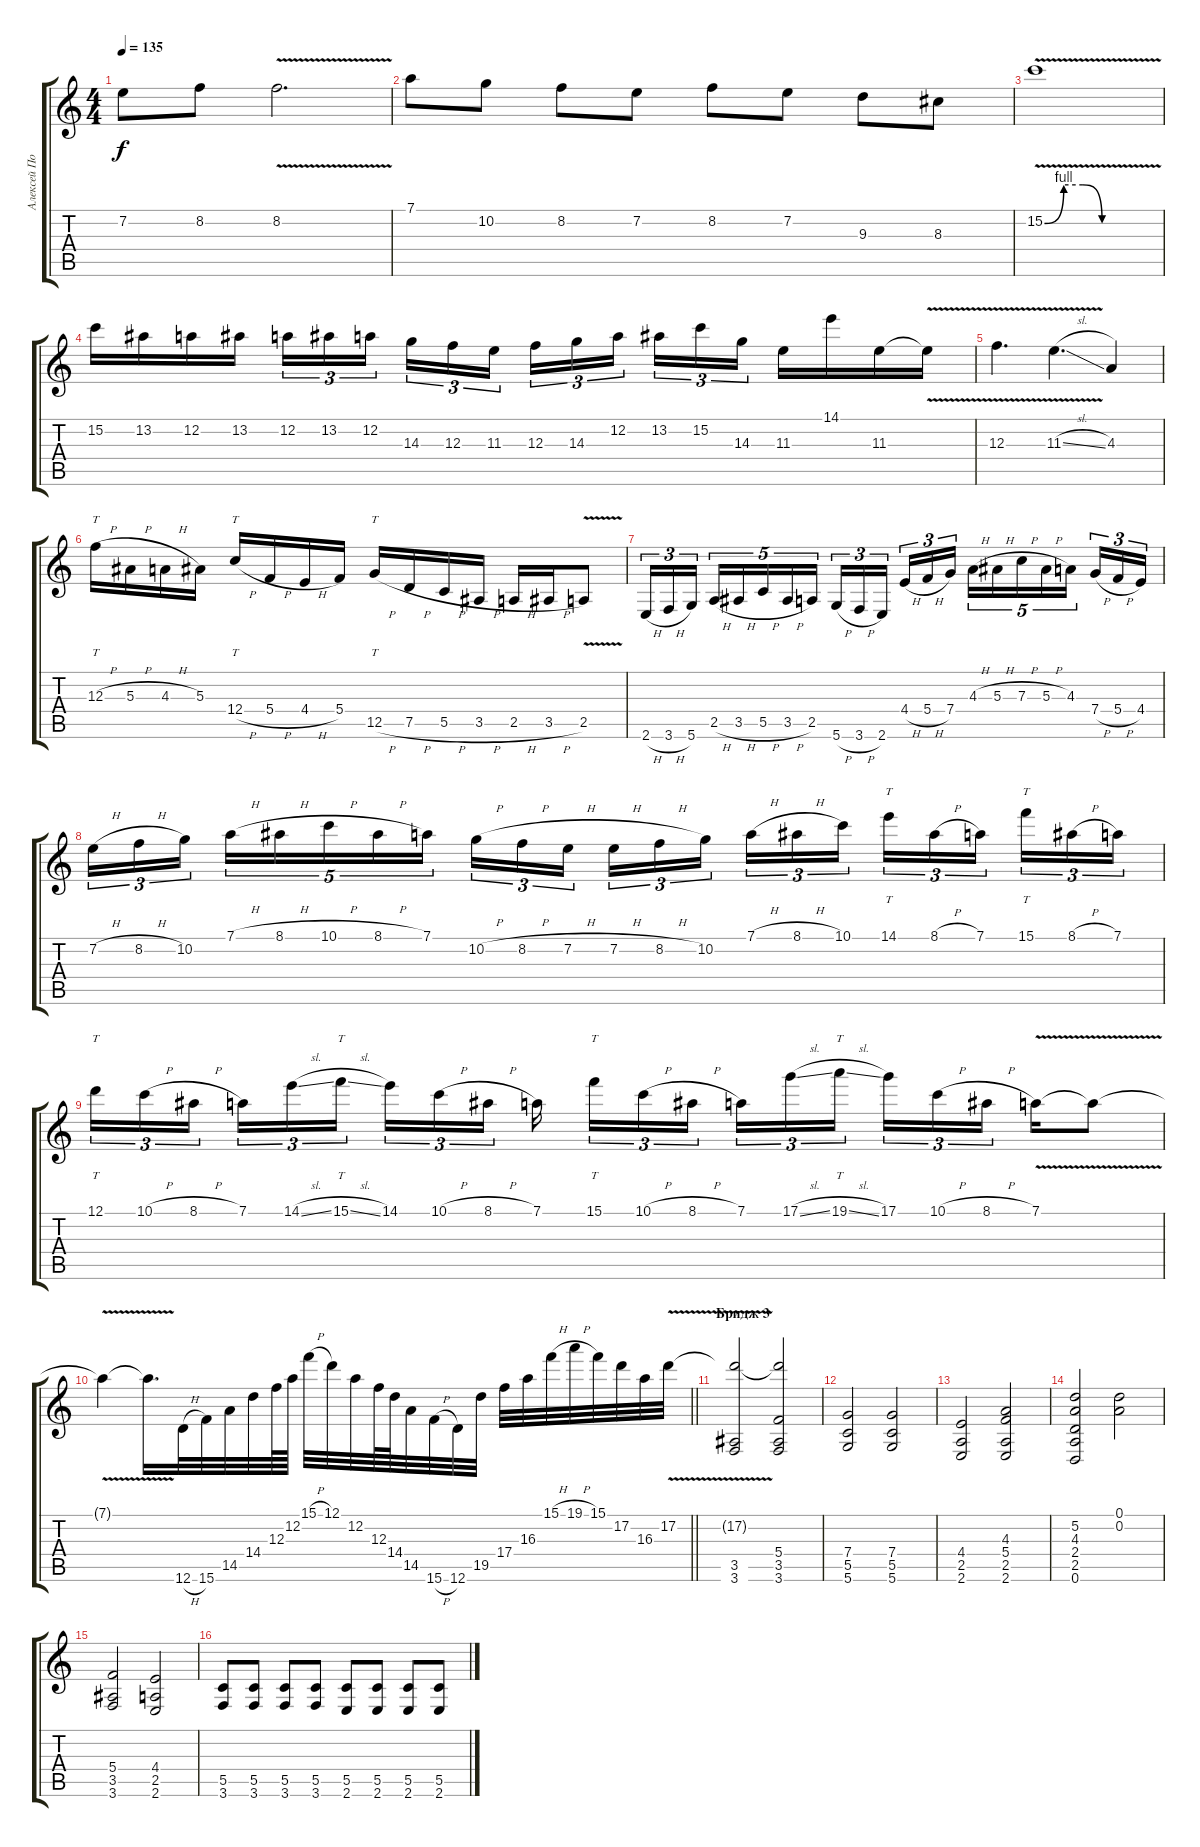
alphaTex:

\track ("Алексей Подгорный" "Алексей По") {instrument distortionguitar}
\staff {score tabs}
\tuning (D4 A3 F3 C3 G2 D2) {hide}
\ts (4 4)
\tempo 135
\clef g2
\ks c
7.2.8{dy f} 8.2.8 8.2{v}.2{d} |
7.1.8 10.2.8 8.2.8 7.2.8 8.2.8 7.2.8 9.3.8 8.3.8 |
15.2{be (custom 0 0 10 4 20 4 30 0 60 0) v}.1{volume 16} |
15.2.16 13.2.16 12.2.16 13.2.16 12.2.16{tu (3 2)} 13.2.16{tu (3 2)} 12.2.16{tu (3 2) beam splitsecondary} 14.3.16{tu (3 2)} 12.3.16{tu (3 2)} 11.3.16{tu (3 2)} 12.3.16{tu (3 2)} 14.3.16{tu (3 2)} 12.2.16{tu (3 2) beam splitsecondary} 13.2.16{tu (3 2)} 15.2.16{tu (3 2)} 14.3.16{tu (3 2)} 11.3.16 14.1.16 11.3.16 11.3{v t}.16 |
12.3{v}.4{d} 11.3{v sl}.4{d} 4.3.4 |
12.3{h}.16{tt} 5.3{h}.16 4.3{h}.16 5.3.16 12.4{h}.16{tt} 5.4{h}.16 4.4{h}.16 5.4.16 12.5{h}.16{tt} 7.5{h}.16 5.5{h}.16 3.5{h}.16 2.5{h}.16 3.5{h}.16 2.5{v}.8 |
2.6{h}.16{tu (3 2)} 3.6{h}.16{tu (3 2)} 5.6.16{tu (3 2) beam splitsecondary} 2.5{h}.16{tu (5 4)} 3.5{h}.16{tu (5 4)} 5.5{h}.16{tu (5 4)} 3.5{h}.16{tu (5 4)} 2.5.16{tu (5 4) beam splitsecondary} 5.6{h}.16{tu (3 2)} 3.6{h}.16{tu (3 2)} 2.6.16{tu (3 2)} 4.4{h}.16{tu (3 2)} 5.4{h}.16{tu (3 2)} 7.4.16{tu (3 2) beam splitsecondary} 4.3{h}.16{tu (5 4)} 5.3{h}.16{tu (5 4)} 7.3{h}.16{tu (5 4)} 5.3{h}.16{tu (5 4)} 4.3.16{tu (5 4) beam splitsecondary} 7.4{h}.16{tu (3 2)} 5.4{h}.16{tu (3 2)} 4.4.16{tu (3 2)} |
7.2{h}.16{tu (3 2)} 8.2{h}.16{tu (3 2)} 10.2.16{tu (3 2) beam splitsecondary} 7.1{h}.16{tu (5 4)} 8.1{h}.16{tu (5 4)} 10.1{h}.16{tu (5 4)} 8.1{h}.16{tu (5 4)} 7.1.16{tu (5 4) beam splitsecondary} 10.2{h}.16{tu (3 2)} 8.2{h}.16{tu (3 2)} 7.2{h}.16{tu (3 2)} 7.2{h}.16{tu (3 2)} 8.2{h}.16{tu (3 2)} 10.2.16{tu (3 2) beam splitsecondary} 7.1{h}.16{tu (3 2)} 8.1{h}.16{tu (3 2)} 10.1.16{tu (3 2)} 14.1.16{tt tu (3 2)} 8.1{h}.16{tu (3 2)} 7.1.16{tu (3 2) beam splitsecondary} 15.1.16{tt tu (3 2)} 8.1{h}.16{tu (3 2)} 7.1.16{tu (3 2)} |
12.1.16{tt tu (3 2)} 10.1{h}.16{tu (3 2)} 8.1{h}.16{tu (3 2) beam splitsecondary} 7.1.16{tu (3 2)} 14.1{sl}.16{tu (3 2)} 15.1{sl}.16{tt tu (3 2)} 14.1.16{tu (3 2)} 10.1{h}.16{tu (3 2)} 8.1{h}.16{tu (3 2) beam splitsecondary} 7.1.16{beam splitsecondary} 15.1.16{tt tu (3 2)} 10.1{h}.16{tu (3 2)} 8.1{h}.16{tu (3 2) beam splitsecondary} 7.1.16{tu (3 2)} 17.1{sl}.16{tu (3 2)} 19.1{sl}.16{tt tu (3 2) beam splitsecondary} 17.1.16{tu (3 2)} 10.1{h}.16{tu (3 2)} 8.1{h}.16{tu (3 2) beam splitsecondary} 7.1{v}.16 7.1{t}.8 |
\barLineRight lightlight
7.1{v t}.4 7.1{t}.16{d} 12.6{h}.32 15.6.32 14.5.32 14.4.32 12.3.64 12.2.64 15.1{h}.32 12.1.32 12.2.32 12.3.64 14.4.64 14.5.32 15.6{h}.32 12.6.32 19.5.32 17.4.32 16.3.32 15.1{h}.32 19.1{h}.32 15.1.32 17.2.32 16.3.32 17.2{v}.32 |
\section ("" "Бридж 3")
(17.2{t} 3.5 3.6).2 (17.2{t} 5.4 3.5 3.6).2 |
(7.4 5.5 5.6).2 (7.4 5.5 5.6).2 |
(4.4 2.5 2.6).2 (4.3 5.4 2.5 2.6).2 |
(5.2 4.3 2.4 2.5 0.6).2 (0.1 0.2).2 |
(5.4 3.5 3.6).2 (4.4 2.5 2.6).2 |
(5.5 3.6).8 (5.5 3.6).8 (5.5 3.6).8 (5.5 3.6).8 (5.5 2.6).8 (5.5 2.6).8 (5.5 2.6).8 (5.5 2.6).8
